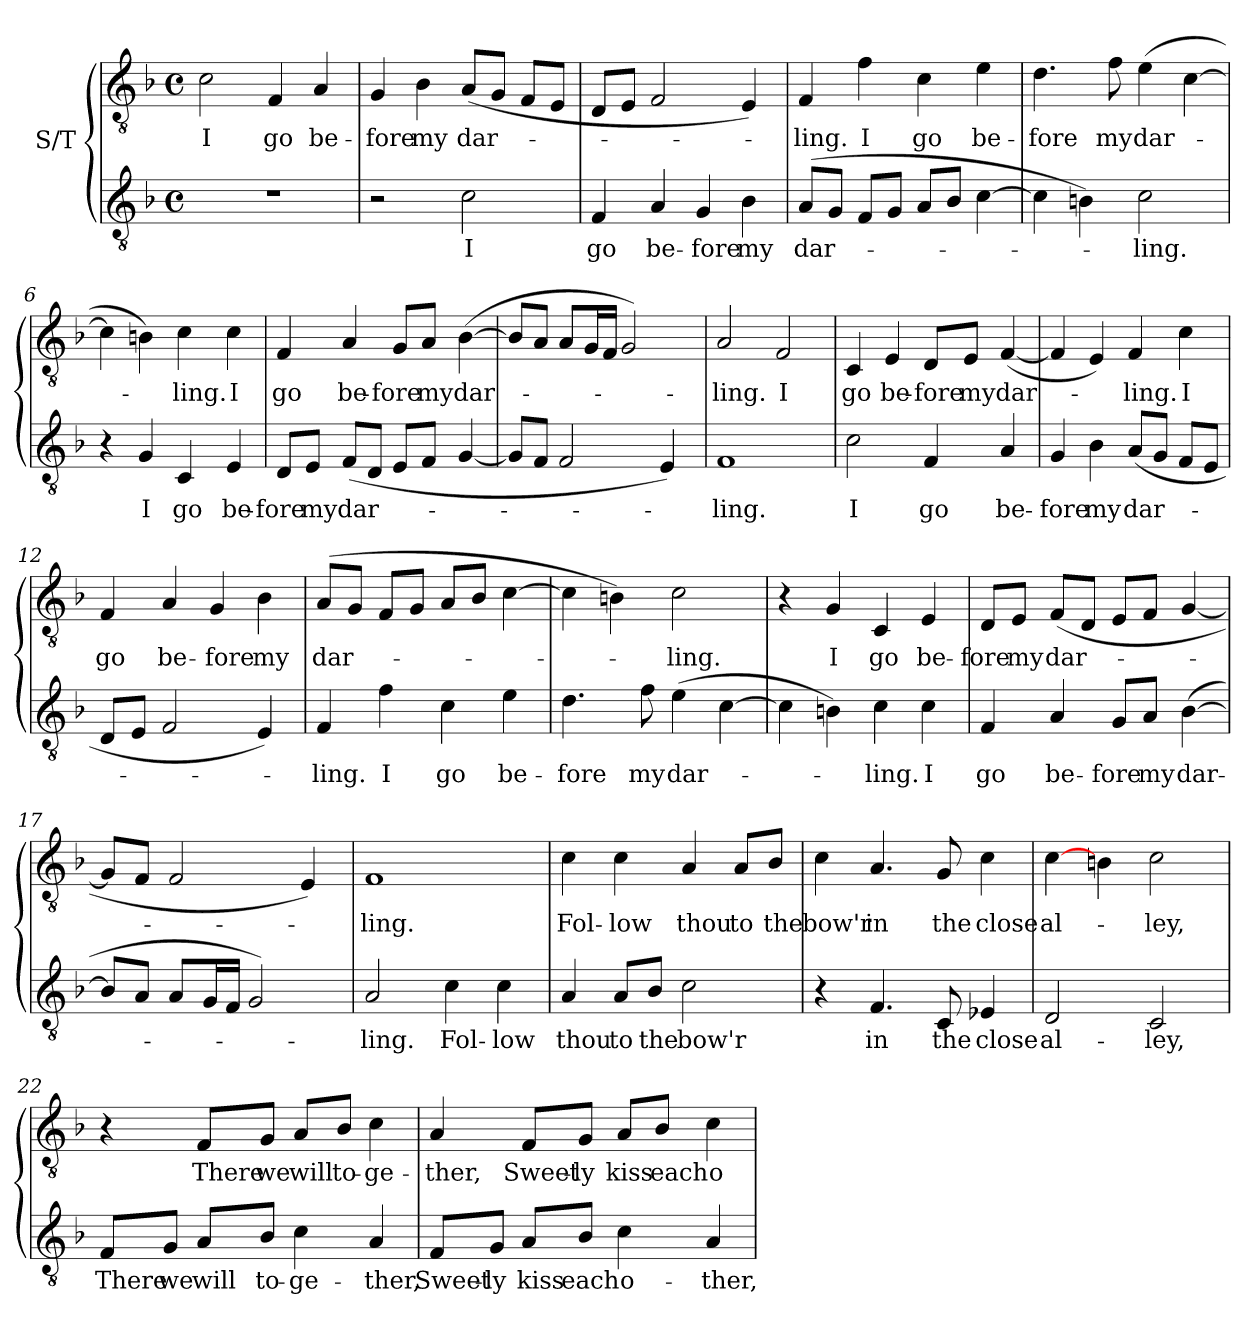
**kern	**text	**kern	**text
*part2	*part2	*part1	*part1
*staff2	*staff2	*staff1	*staff1
*I"S/T	*	*I"S/T	*
*clefGv2	*	*clefGv2	*
*k[b-]	*	*k[b-]	*
*F:	*	*F:	*
*M4/4	*	*M4/4	*
*met(c)	*	*met(c)	*
=1	=1	=1	=1
1r	.	2c\	I
.	.	4F/	go
.	.	4A/	be-
=2	=2	=2	=2
2r	.	4G/	-fore
.	.	4B-\	my
2c\	I	(8A/L	dar-
.	.	8G/J	.
.	.	8F/L	.
.	.	8E/J	.
=3	=3	=3	=3
4F/	go	8D/L	.
.	.	8E/J	.
4A/	be-	2F/	.
4G/	-fore	.	.
4B-\	my	4E/)	.
=4	=4	=4	=4
(8A/L	dar-	4F/	-ling.
8G/J	.	.	.
8F/L	.	4f\	I
8G/J	.	.	.
8A/L	.	4c\	go
8B-/J	.	.	.
[4c\	.	4e\	be-
=5	=5	=5	=5
4c\]	.	4.d\	-fore
4Bn\)	.	.	.
.	.	8f\	my
2c\	-ling.	(4e\	dar-
.	.	[4c\	.
!!LO:LB:g=z
=6	=6	=6	=6
4r	.	4c\]	.
4G/	I	4Bn\)	.
4C/	go	4c\	-ling.
4E/	be-	4c\	I
=7	=7	=7	=7
8D/L	-fore	4F/	go
8E/J	my	.	.
(8F/L	dar-	4A/	be-
8D/J	.	.	.
8E/L	.	8G/L	-fore
8F/J	.	8A/J	my
[4G/	.	([4B-\	dar-
=8	=8	=8	=8
8G/L]	.	8B-/L]	.
8F/J	.	8A/J	.
2F/	.	8A/L	.
.	.	16G/L	.
.	.	16F/JJ	.
.	.	2G/)	.
4E/)	.	.	.
=9	=9	=9	=9
1F	-ling.	2A/	-ling.
.	.	2F/	I
=10	=10	=10	=10
2c\	I	4C/	go
.	.	4E/	be-
4F/	go	8D/L	-fore
.	.	8E/J	my
4A/	be-	([4F/	dar-
!!LO:LB:g=z
=11	=11	=11	=11
4G/	-fore	4F/]	.
4B-\	my	4E/)	.
(8A/L	dar-	4F/	-ling.
8G/J	.	.	.
8F/L	.	4c\	I
8E/J	.	.	.
=12	=12	=12	=12
8D/L	.	4F/	go
8E/J	.	.	.
2F/	.	4A/	be-
.	.	4G/	-fore
4E/)	.	4B-\	my
=13	=13	=13	=13
4F/	-ling.	(8A/L	dar-
.	.	8G/J	.
4f\	I	8F/L	.
.	.	8G/J	.
4c\	go	8A/L	.
.	.	8B-/J	.
4e\	be-	[4c\	.
=14	=14	=14	=14
4.d\	-fore	4c\]	.
.	.	4Bn\)	.
8f\	my	.	.
(4e\	dar-	2c\	-ling.
[4c\	.	.	.
=15	=15	=15	=15
4c\]	.	4r	.
4Bn\)	.	4G/	I
4c\	-ling.	4C/	go
4c\	I	4E/	be-
!!LO:LB:g=z
=16	=16	=16	=16
4F/	go	8D/L	-fore
.	.	8E/J	my
4A/	be-	(8F/L	dar-
.	.	8D/J	.
8G/L	-fore	8E/L	.
8A/J	my	8F/J	.
([4B-\	dar-	[4G/	.
=17	=17	=17	=17
8B-/L]	.	8G/L]	.
8A/J	.	8F/J	.
8A/L	.	2F/	.
16G/L	.	.	.
16F/JJ	.	.	.
2G/)	.	.	.
.	.	4E/)	.
=18	=18	=18	=18
2A/	-ling.	1F	-ling.
4c\	Fol-	.	.
4c\	-low	.	.
=19	=19	=19	=19
4A/	thou	4c\	Fol-
8A/L	to	4c\	-low
8B-/J	the	.	.
2c\	bow'r	4A/	thou
.	.	8A/L	to
.	.	8B-/J	the
!!LO:LB:g=z
=20	=20	=20	=20
4r	.	4c\	bow'r
4.F/	in	4.A/	in
8C/	the	8G/	the
4E-X/	close	4c\	close
=21	=21	=21	=21
2D/	al-	[4c\	al-
.	.	4Bn\	.
2C/	-ley,	2c\	-ley,
=22	=22	=22	=22
8F/L	There	4r	.
8G/J	we	.	.
8A/L	will	8F/L	There
8B-/J	to-	8G/J	we
4c\	-ge-	8A/L	will
.	.	8B-/J	to-
4A/	-ther,	4c\	-ge-
=23	=23	=23	=23
8F/L	Sweet-	4A/	-ther,
8G/J	-ly	.	.
8A/L	kiss	8F/L	Sweet-
8B-/J	each	8G/J	-ly
4c\	o-	8A/L	kiss
.	.	8B-/J	each
4A/	-ther,	4c\	o-
=	=	=	=
*-	*-	*-	*-
